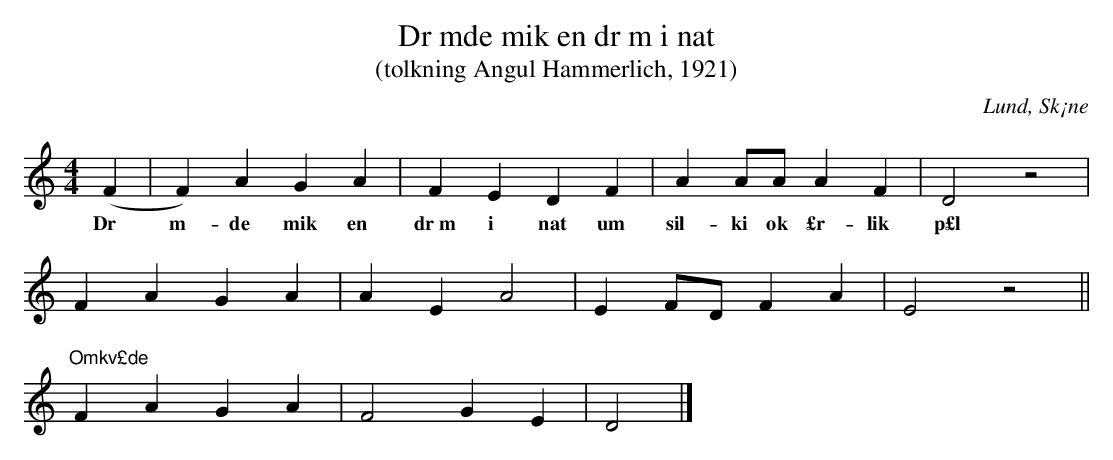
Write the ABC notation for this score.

X:1
T:Dr mde mik en dr m i nat
T:(tolkning Angul Hammerlich, 1921)
O:Lund, Sk¡ne
M:4/4
L:1/4
K:C
(F | F) A G A | F E D F | A A/A/ A F | D2 z2 |
w:Dr | m-de mik en|dr m i nat um|sil-ki ok £r-lik|p£l
F A G A | A E A2 | E F/D/ F A | E2 z2 ||
"Omkv£de" F A G A | F2 G E | D2 |]
